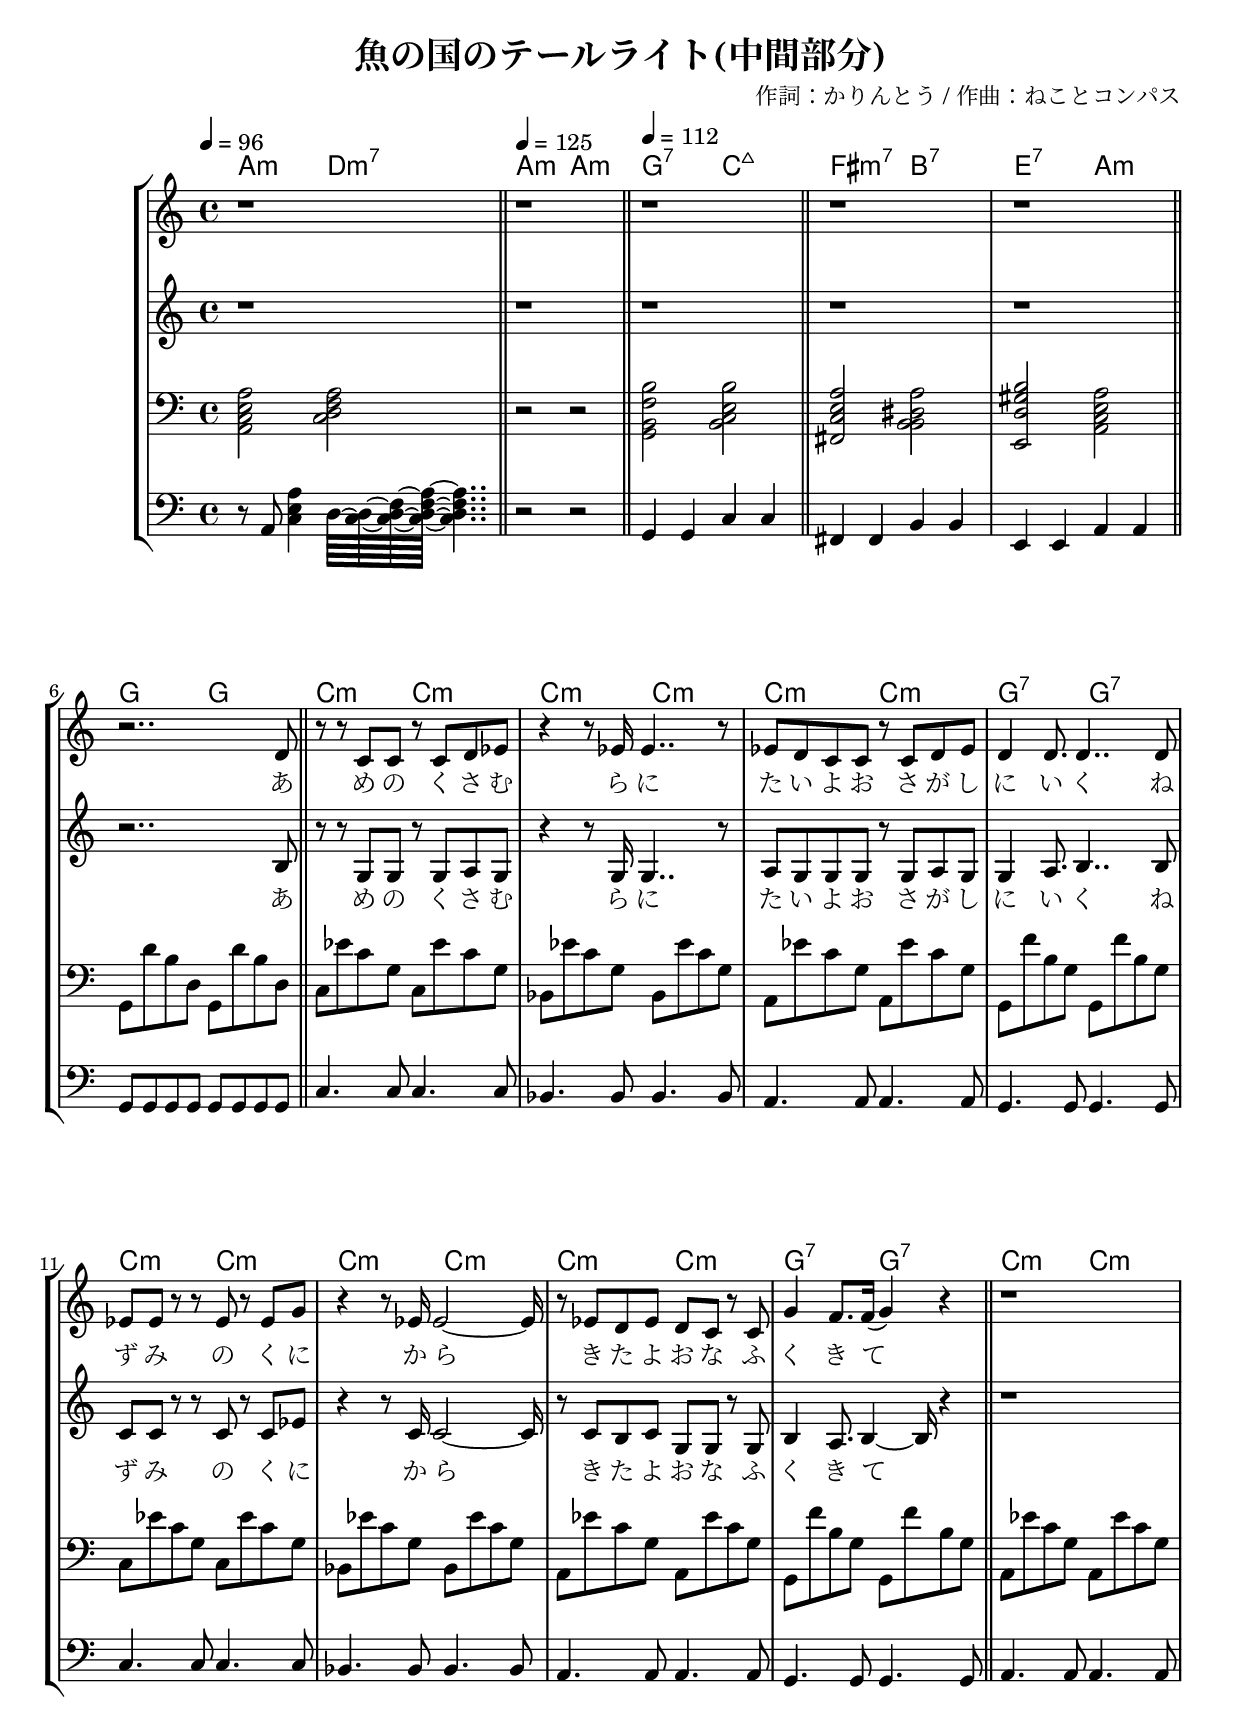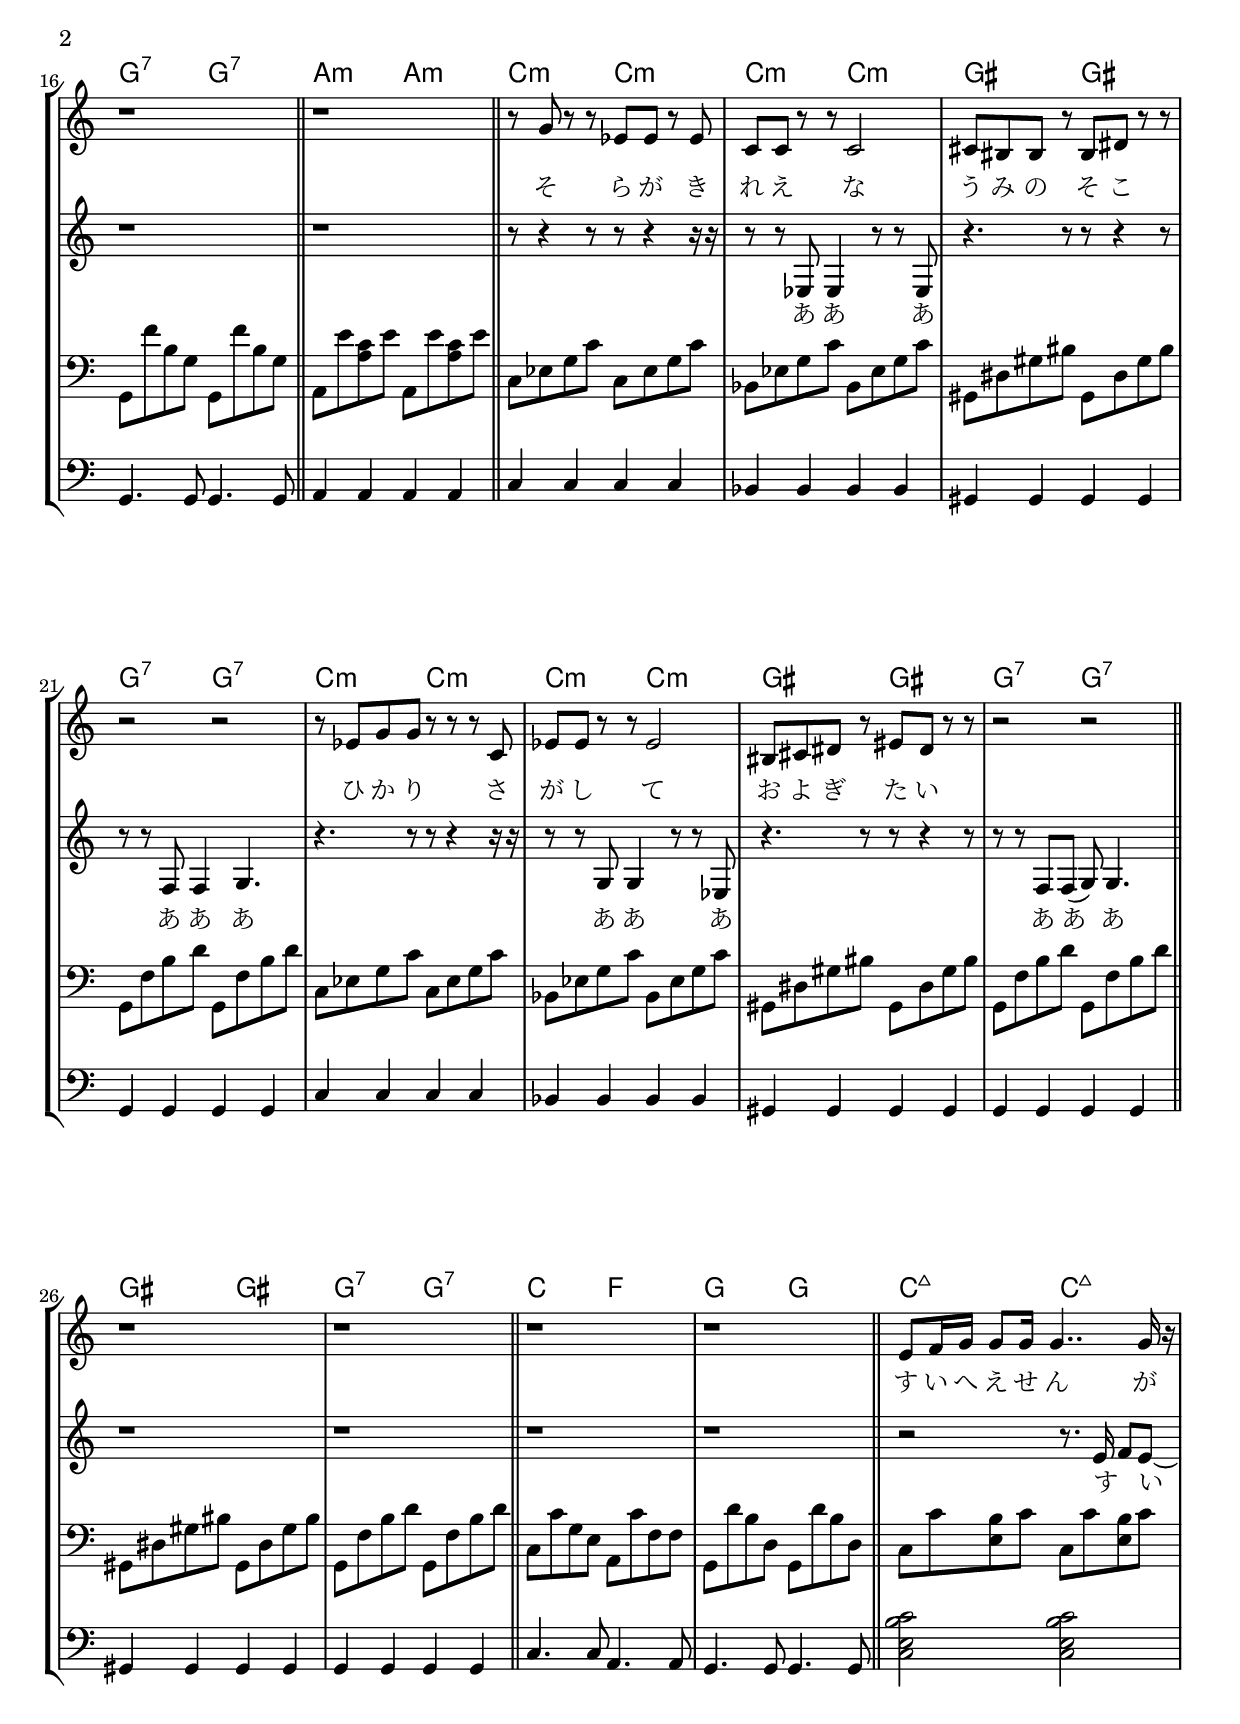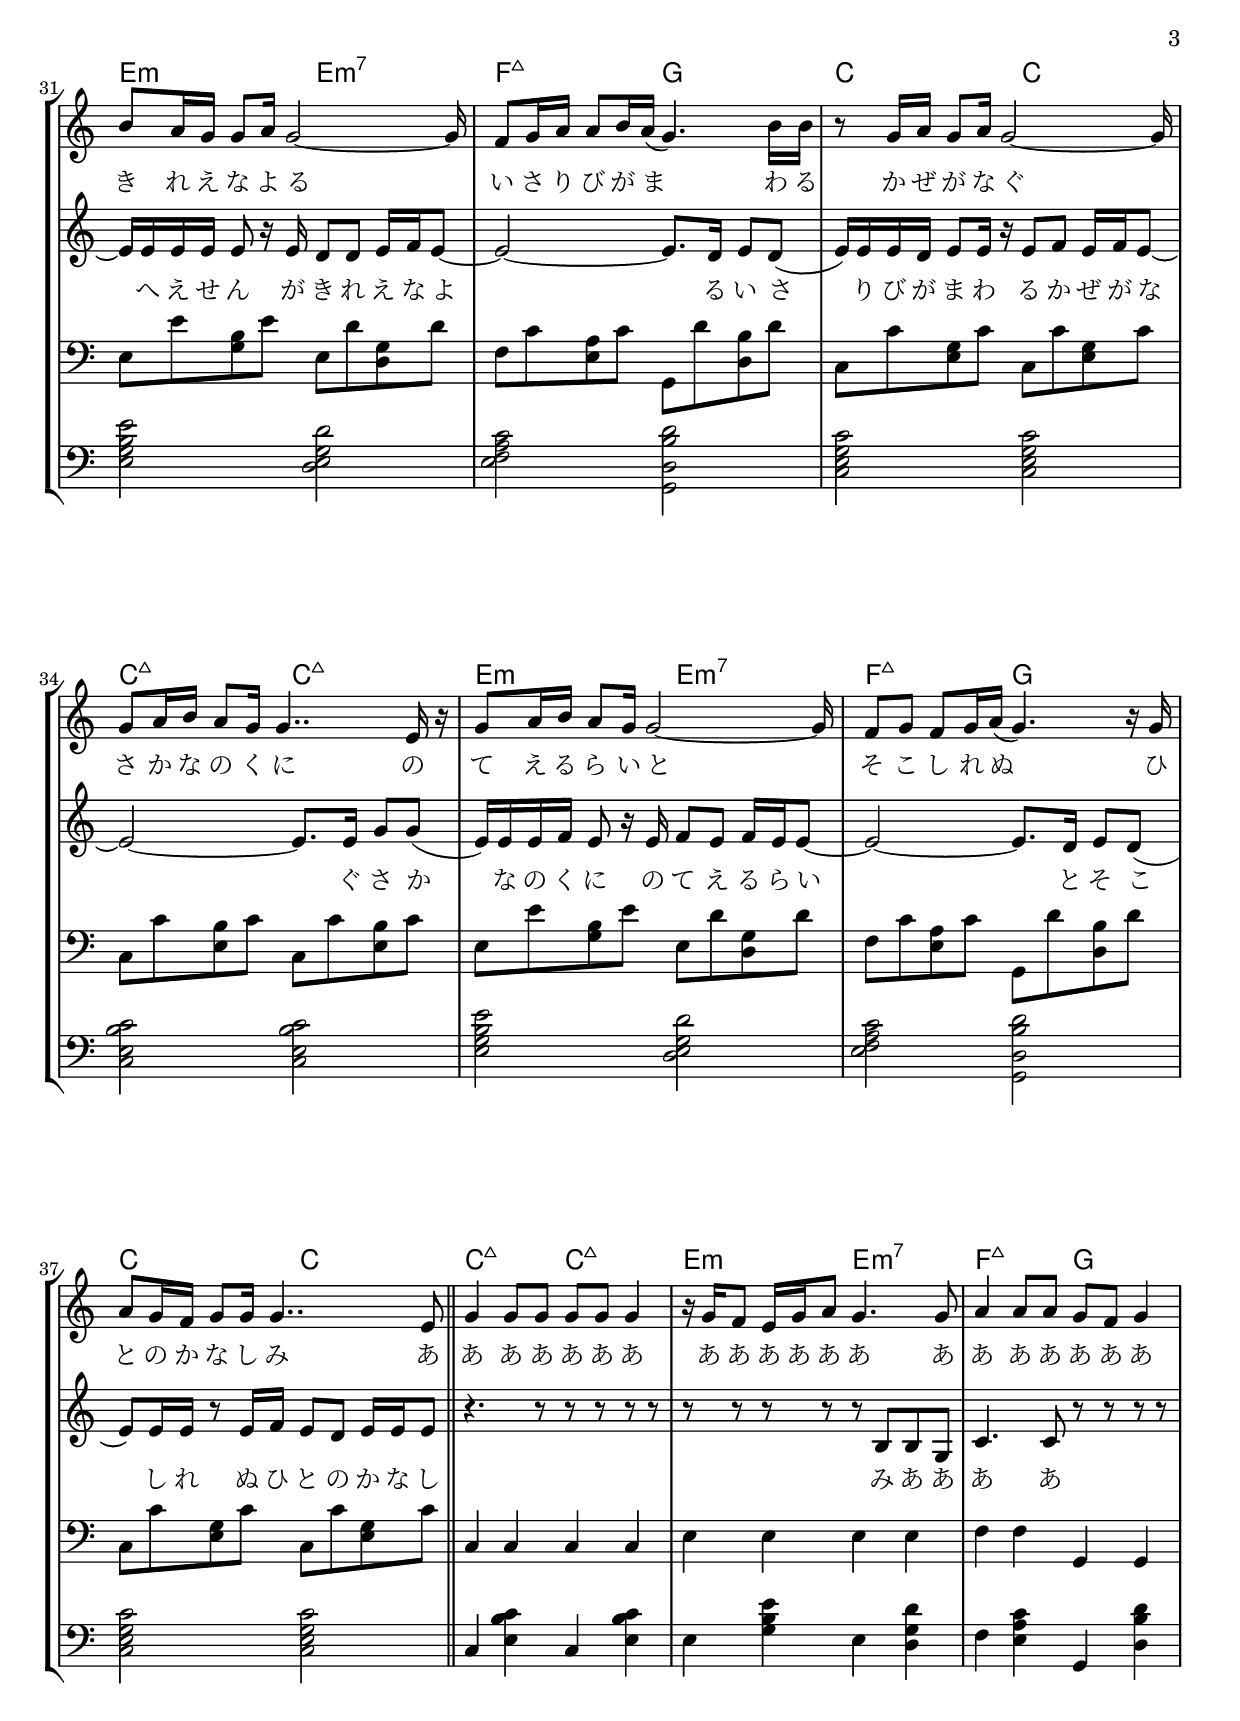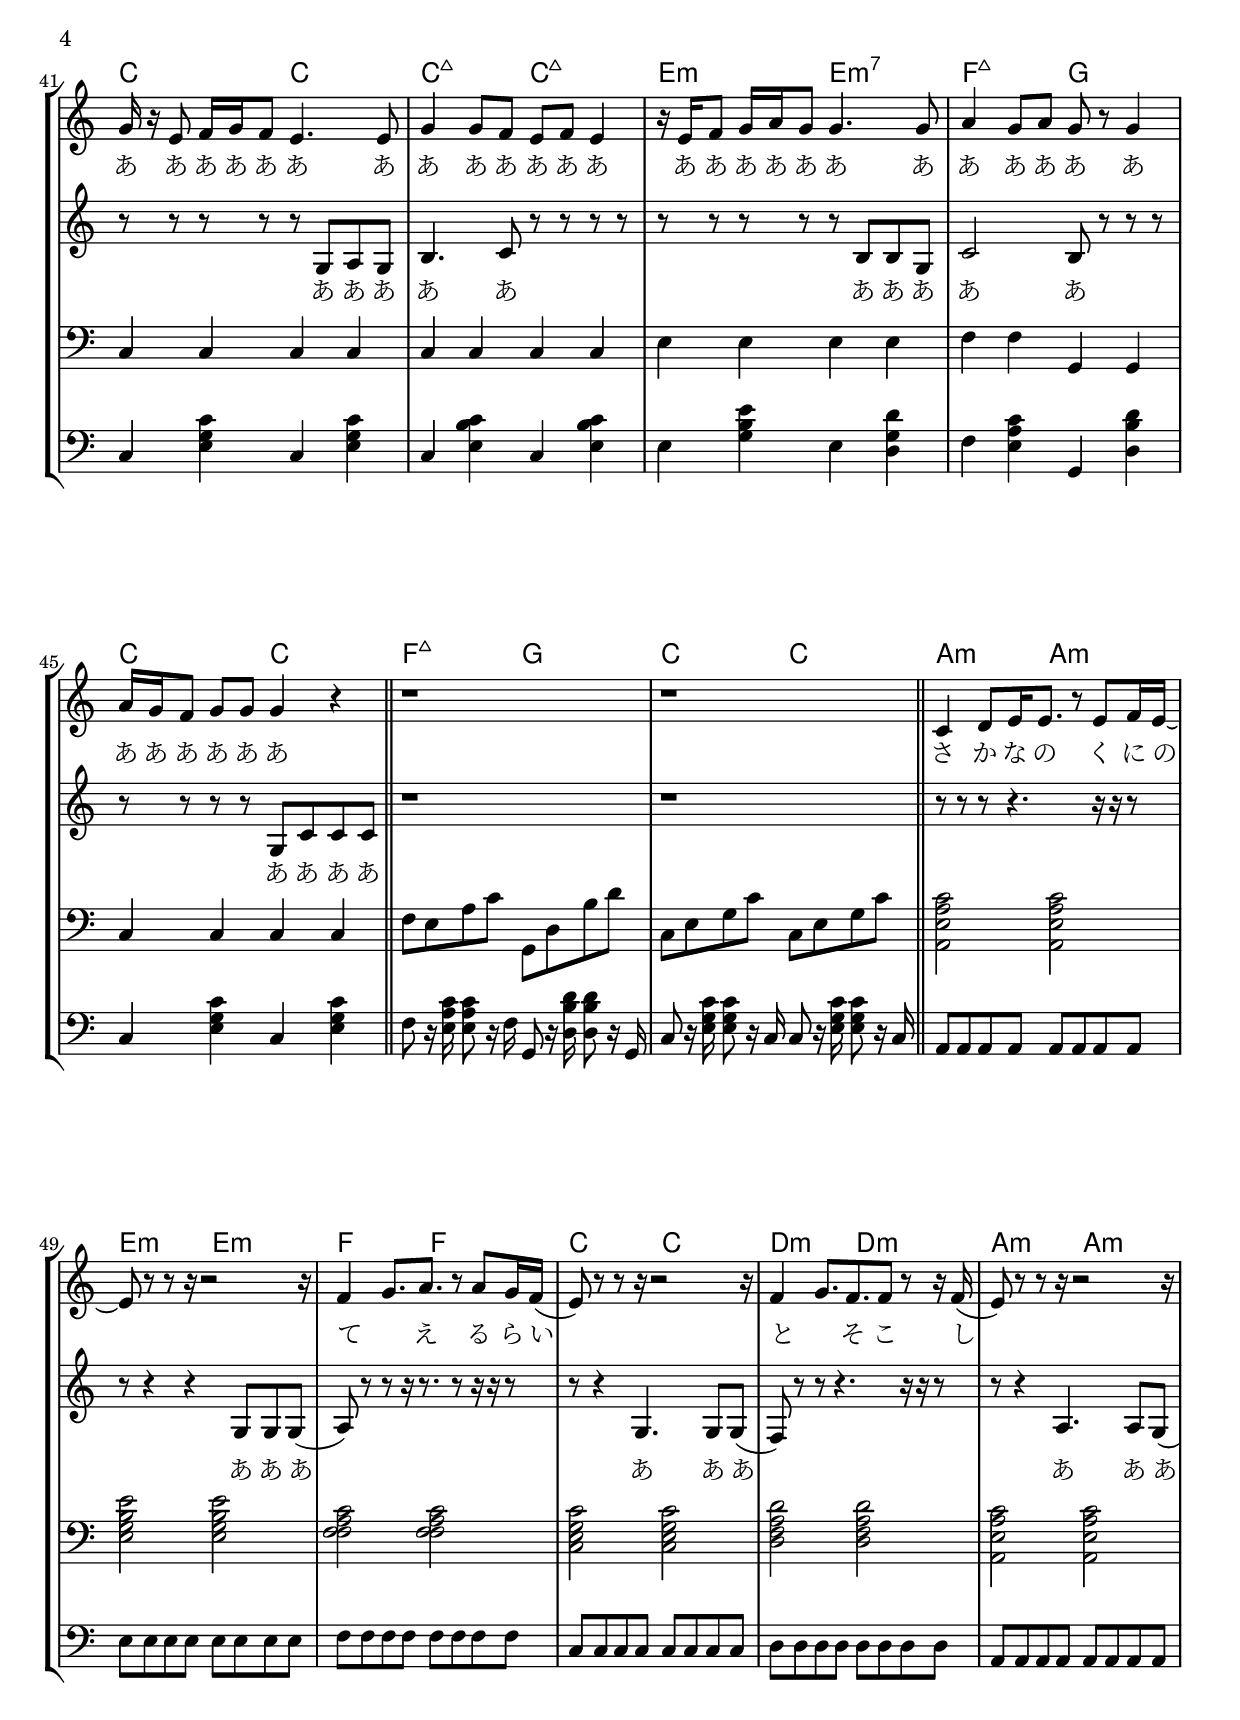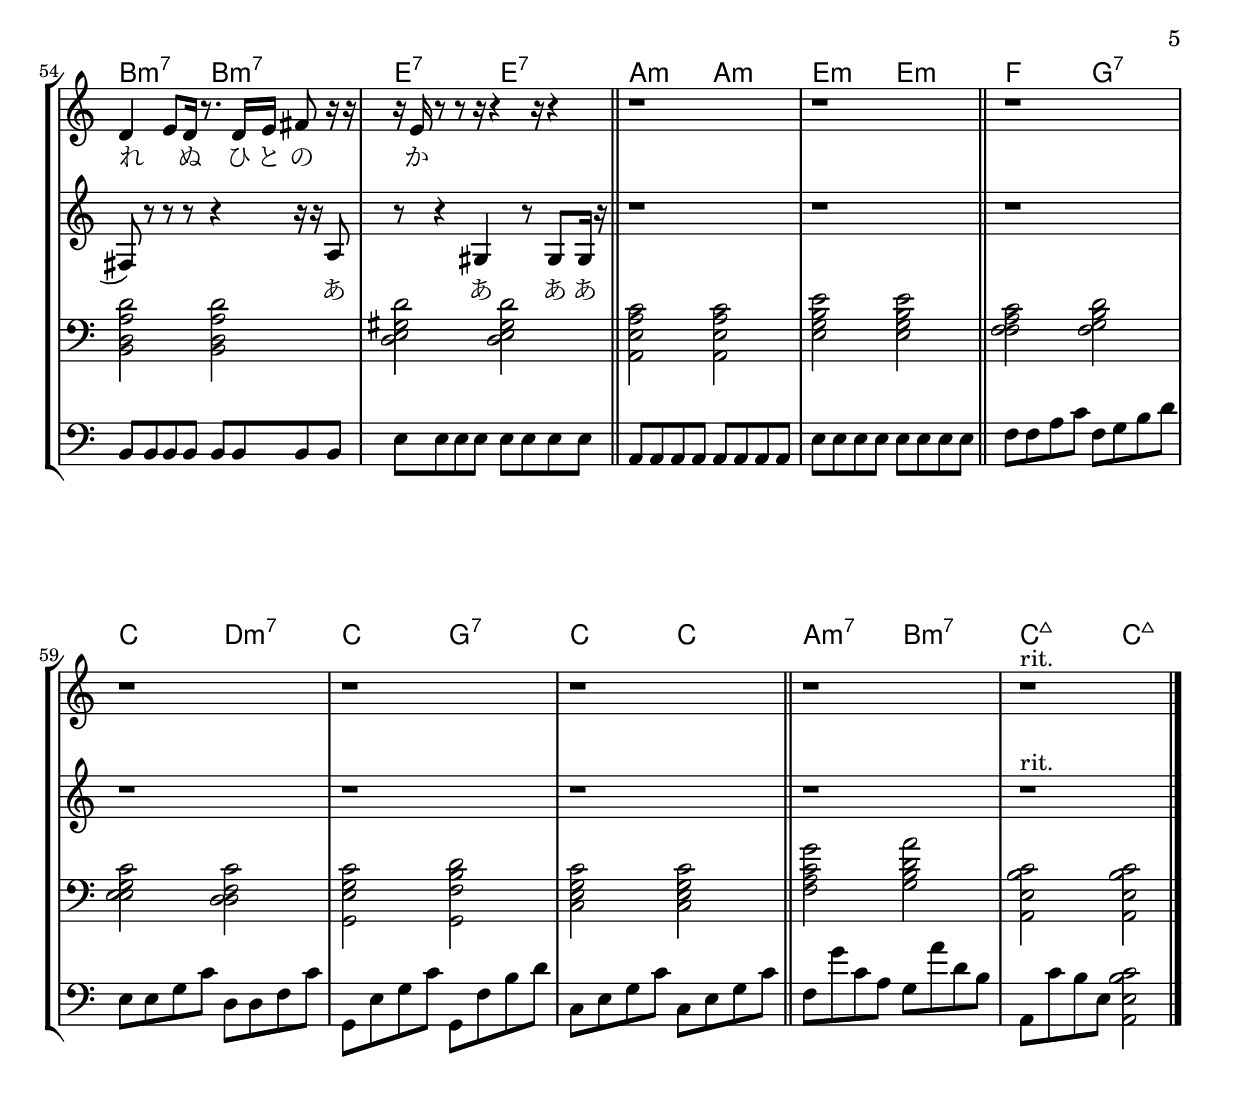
\version "2.12.1"

\header {
	title = \markup {魚の国のテールライト(中間部分)}
	composer = \markup \center-column {"作詞：かりんとう / 作曲：ねことコンパス"}
}

harmony = \chordmode {
	a2:m d:min7 

	a:m a:m 

	g:7 c:maj7 

	fis:m7 b:7 e:7 a:m 

	g g 

	c:m c:m c:m c:m c:m c:m g:7 g:7 c:m c:m c:m c:m c:m c:m g:7 g:7 

	c:m c:m g:7 g:7 

	a:m a:m 

	c:m c:m c:m c:m gis gis g:7 g:7 c:m c:m c:m c:m gis gis g:7 g:7 

	gis gis g:7 g:7 

	c f g g 

	c:maj7 c:maj7 e:m e:min7 f:maj7 g c c c:maj7 c:maj7 e:m e:min7 f:maj7 g c c 

	c:maj7 c:maj7 e:m e:min7 f:maj7 g c c c:maj7 c:maj7 e:m e:min7 f:maj7 g c c 

	f:maj7 g c c 

	a:m a:m e:m e:m f f c c d:m d:m a:m a:m b:min7 b:min7 e:7 e:7 

	a:m a:m e:m e:m 

	f g:7 c d:min7 c g:7 c c 

	a:min7 b:m7 c:maj7 c:maj7 
}

melody = {
	\key c \major
	\tempo 4 = 96
	r1   
	\tempo 4 = 125
	r1   
	\tempo 4 = 112
	r1   
	r1 | r1   
	r2.. 
	\set Staff.midiInstrument = #"mmi0.45"
	d'8 
	r8  r8  c'8  c'8  r8  c'8  d'8  es'8 
	r4  r8  es'16  es'4..  r8 
	es'8  d'8  c'8  c'8  r8  c'8  d'8  es'8 
	d'4  d'8.  d'4..  d'8 
	es'8  es'8  r8  r8  es'8  r8  es'8  g'8 
	r4  r8  es'16  es'2~es'16 
	r8  es'8  d'8  es'8  d'8  c'8  r8  c'8 
	g'4  f'8.  f'16  (g'4)  	r4 	r1 | r1   
	r1   
	\set Staff.midiInstrument = #"mmi0.45"
	r8  g'8  r8  r8  es'8  es'8  r8  es'8 
	c'8  c'8  r8  r8  c'2 
	cis'8  bis8  bis8  r8  bis8  dis'8  r8  r8 
	r2  r2 
	r8  es'8  g'8  g'8  r8  r8  r8  c'8 
	es'8  es'8  r8  r8  es'2 
	bis8  cis'8  dis'8  r8  eis'8  dis'8  r8  r8 
	r2  r2
	r1 | r1   
	r1 | r1   
	\set Staff.midiInstrument = #"mmi0.45"
	e'8  f'16  g'16  g'8  g'16  g'4..  g'16  r16 
	b'8  a'16  g'16  g'8  a'16  g'2~g'16 
	f'8  g'16  a'16  a'8  b'16  a'16  (g'4.)  b'16  b'16 
	r8  g'16  a'16  g'8  a'16  g'2~g'16 
	g'8  a'16  b'16  a'8  g'16  g'4..  e'16  r16 
	g'8  a'16  b'16  a'8  g'16  g'2~g'16 
	f'8  g'8  f'8  g'16  a'16  (g'4.)  r16  g'16 
	a'8  g'16  f'16  g'8  g'16  g'4..  	\set Staff.midiInstrument = #"Lead 6 (voice)"
	e'8 
	g'4  g'8  g'8  g'8  g'8  g'4 
	r16  g'16  f'8  e'16  g'16  a'8  g'4.  g'8 
	a'4  a'8  a'8  g'8  f'8  g'4 
	g'16  r16  e'8  f'16  g'16  f'8  e'4.  e'8 
	g'4  g'8  f'8  e'8  f'8  e'4 
	r16  e'16  f'8  g'16  a'16  g'8  g'4.  g'8 
	a'4  g'8  a'8  g'8  r8  g'4 
	a'16  g'16  f'8  g'8  g'8  g'4  	r4 	r1 | r1   
	\set Staff.midiInstrument = #"mmi0.45"
	 c'4  d'8  e'16  e'8.  r8  e'8  f'16  e'16~ 
	e'8  r8  r8  r16  r2~r16 
	f'4  g'8.  a'8.  r8  a'8  g'16  f'16 
	(e'8)  r8  r8  r16  r2~r16 
	f'4  g'8.  f'8.  f'8  r8  r16  f'16 
	(e'8)  r8  r8  r16  r2~r16 
	d'4  e'8  d'16  r8.  d'16  e'16  fis'8  r16  r16 
	r16  e'16  r8  r8  r16  r4~r16  	r4 	r1 | r1   
	r1 | r1 | r1 | r1   
	r1 | r1^"rit." \bar "|."
}

words = \lyricmode {
	
	
	
	
	
	あ  め  の  く  さ  む  ら  に  た  い  よ  お  さ  が  し  に  い  く  ね  ず  み  の  く  に  か  ら  き  た  よ  お  な  ふ  く  き  て  
	
	
	そ  ら  が  き  れ  え  な  う  み  の  そ  こ  ひ  か  り  さ  が  し  て  お  よ  ぎ  た  い  
	
	
	す  い  へ  え  せ  ん  が  き  れ  え  な  よ  る  い  さ  り  び  が  ま  わ  る  か  ぜ  が  な  ぐ  さ  か  な  の  く  に  の  て  え  る  ら  い  と  そ  こ  し  れ  ぬ  ひ  と  の  か  な  し  み  
	あ  あ  あ  あ  あ  あ  あ  あ  あ  あ  あ  あ  あ  あ  あ  あ  あ  あ  あ  あ  あ  あ  あ  あ  あ  あ  あ  あ  あ  あ  あ  あ  あ  あ  あ  あ  あ  あ  あ  あ  あ  あ  あ  あ  あ  あ  あ  あ  あ  あ  あ  
	
	さ  か  な  の  く  に  の  て  え  る  ら  い  と  そ  こ  し  れ  ぬ  ひ  と  の  か  な  し  み  
	
	
	
}

secondmelody = {
	\key c \major
	\tempo 4 = 96
	r1   
	\tempo 4 = 125
	r1   
	\tempo 4 = 112
	r1   
	r1 | r1   
	r2.. 
	\set Staff.midiInstrument = #"mmi0.48"
	b8 
	r8  r8  g8  g8  r8  g8  a8  g8 
	r4  r8  g16  g4..  r8 
	a8  g8  g8  g8  r8  g8  a8  g8 
	g4  a8.  b4..  b8 
	c'8  c'8  r8  r8  c'8  r8  c'8  es'8 
	r4  r8  c'16  c'2~c'16 
	r8  c'8  b8  c'8  g8  g8  r8  g8 
	b4  a8.  b4~b16  	r4 	r1 | r1   
	r1   
	\set Staff.midiInstrument = #"FX 8 (sci-fi)"
	r8  r4  r8  r8  r4  r16  r16 
	r8  r8  es8  es4  r8  r8  es8 
	r4.  r8  r8  r4  r8 
	r8  r8  f8  f4  g4. 
	r4.  r8  r8  r4  r16  r16 
	r8  r8  g8  g4  r8  r8  es8 
	r4.  r8  r8  r4  r8 
	r8  r8  f8  f8  (g8)  g4.
	r1 | r1   
	r1 | r1   
	\set Staff.midiInstrument = #"fss0.42"
	r2~r8. e'16  f'8  e'8~ 
	e'16  e'16  e'16  e'16  e'8  r16  e'16  d'8  d'8  e'16  f'16  e'8~ 
	e'2~e'8.  d'16  e'8  d'8 
	(e'16)  e'16  e'16  d'16  e'8  e'16  r16  e'8  f'8  e'16  f'16  e'8~ 
	e'2~e'8.  e'16  g'8  g'8 
	(e'16)  e'16  e'16  f'16  e'8  r16  e'16  f'8  e'8  f'16  e'16  e'8~ 
	e'2~e'8.  d'16  e'8  d'8 
	(e'8)  e'16  e'16  r8  e'16  f'16  e'8  d'8  e'16  e'16  e'8
	\set Staff.midiInstrument = #"Vibraphone"
	 r4.  r8  r8  r8  r8  r8 
	r8  r8  r8  r8  r8  b8  b8  g8 
	c'4.  c'8  r8  r8  r8  r8 
	r8  r8  r8  r8  r8  g8  a8  g8 
	b4.  c'8  r8  r8  r8  r8 
	r8  r8  r8  r8  r8  b8  b8  g8 
	c'2  b8  r8  r8  r8 
	r8  r8  r8  r8  g8  c'8  c'8  c'8
	r1 | r1   
	\set Staff.midiInstrument = #"Synthbrass 2"
	r8 r8  r8  r4.  r16  r16  r8 
	r8  r4  r4  g8  g8  g8 
	(a8)  r8  r8  r16  r8.  r8  r16  r16  r8 
	r8  r4  g4.  g8  g8 
	(f8)  r8  r8  r4.  r16  r16  r8 
	r8  r4  a4.  a8  g8 
	(fis8)  r8  r8  r8  r4  r16  r16  a8 
	r8  r4  gis4  r8  gis8  gis16  r16
	r1 | r1   
	r1 | r1 | r1 | r1   
	r1 | r1^"rit." \bar "|."
}

secondwords = \lyricmode {
	
	
	
	
	
	あ  め  の  く  さ  む  ら  に  た  い  よ  お  さ  が  し  に  い  く  ね  ず  み  の  く  に  か  ら  き  た  よ  お  な  ふ  く  き  て  
	
	
	あ  あ  あ  あ  あ  あ  あ  あ  あ  あ  あ  あ  
	
	
	す  い  へ  え  せ  ん  が  き  れ  え  な  よ  る  い  さ  り  び  が  ま  わ  る  か  ぜ  が  な  ぐ  さ  か  な  の  く  に  の  て  え  る  ら  い  と  そ  こ  し  れ  ぬ  ひ  と  の  か  な  し  み  
	あ  あ  あ  あ  あ  あ  あ  あ  あ  あ  あ  あ  あ  あ  あ  あ  あ  あ  あ  
	
	あ  あ  あ  あ  あ  あ  あ  あ  あ  あ  あ  あ  あ  
	
	
	
}

tempochange = {
	\tempo 4 = 96
	r1 \bar "||"
	\tempo 4 = 125
	r1 \bar "||"
	\tempo 4 = 112
	r1 \bar "||"
	\tempo 4 = 112
	r1 | r1 \bar "||"
	\tempo 4 = 112
	r1 \bar "||"
	\tempo 4 = 112
	r1 | r1 | r1 | r1 | r1 | r1 | r1 | r1 \bar "||"
	\tempo 4 = 112
	r1 | r1 \bar "||"
	\tempo 4 = 112
	r1 \bar "||"
	\tempo 4 = 112
	r1 | r1 | r1 | r1 | r1 | r1 | r1 | r1 \bar "||"
	\tempo 4 = 112
	r1 | r1 \bar "||"
	\tempo 4 = 112
	r1 | r1 \bar "||"
	\tempo 4 = 112
	r1 | r1 | r1 | r1 | r1 | r1 | r1 | r1 \bar "||"
	\tempo 4 = 112
	r1 | r1 | r1 | r1 | r1 | r1 | r1 | r1 \bar "||"
	\tempo 4 = 112
	r1 | r1 \bar "||"
	\tempo 4 = 112
	r1 | r1 | r1 | r1 | r1 | r1 | r1 | r1 \bar "||"
	\tempo 4 = 112
	r1 | r1 \bar "||"
	\tempo 4 = 112
	r1 | r1 | r1 | r1 \bar "||"
	\tempo 4 = 112
	r1 | \tempo 4 = 84 r2 \tempo 4 = 74 r2 \bar "|."
}

mainacc = {
	\clef bass
	\set Staff.midiInstrument = #"Guitar Fret Noise"
	\key c \major
	\tempo 4 = 96
	<a, c e a>2
	<d c f a>2
	\bar "||"

	\set Staff.midiInstrument = #"Acoustic grand"
	\tempo 4 = 125
	r2
	r2
	\bar "||"

	\set Staff.midiInstrument = #"Electric Grand"
	\tempo 4 = 112
	<g, b, f b>2
	<c b, e b>2
	\bar "||"

	\set Staff.midiInstrument = #"Electric Grand"
	<fis, c e a>2
	<b, b, dis a>2
	<e, d gis b>2
	<a, c e a>2
	\bar "||"

	\set Staff.midiInstrument = #"Electric Piano 1"
	g,8 d' b d
	g,8 d' b d
	\bar "||"

	\set Staff.midiInstrument = #"Electric Piano 1"
	c8 es' c' g
	c8 es' c' g
	bes,8 es' c' g
	bes,8 es' c' g
	a,8 es' c' g
	a,8 es' c' g
	g,8 f' b g
	g,8 f' b g
	c8 es' c' g
	c8 es' c' g
	bes,8 es' c' g
	bes,8 es' c' g
	a,8 es' c' g
	a,8 es' c' g
	g,8 f' b g
	g,8 f' b g
	\bar "||"

	\set Staff.midiInstrument = #"Drawbar Organ"
	a,8 es' c' g
	a,8 es' c' g
	g,8 f' b g
	g,8 f' b g
	\bar "||"

	\set Staff.midiInstrument = #"Acoustic Bass"
	a,8 e' <a c'> e'
	a,8 e' <a c'> e'
	\bar "||"

	\set Staff.midiInstrument = #"Electric Grand"
	c8 es8 g8 c'8
	c8 es8 g8 c'8
	bes,8 es8 g8 c'8
	bes,8 es8 g8 c'8
	gis,8 dis8 gis8 bis8
	gis,8 dis8 gis8 bis8
	g,8 f8 b8 d'8
	g,8 f8 b8 d'8
	c8 es8 g8 c'8
	c8 es8 g8 c'8
	bes,8 es8 g8 c'8
	bes,8 es8 g8 c'8
	gis,8 dis8 gis8 bis8
	gis,8 dis8 gis8 bis8
	g,8 f8 b8 d'8
	g,8 f8 b8 d'8
	\bar "||"

	\set Staff.midiInstrument = #"Electric Grand"
	gis,8 dis8 gis8 bis8
	gis,8 dis8 gis8 bis8
	g,8 f8 b8 d'8
	g,8 f8 b8 d'8
	\bar "||"

	\set Staff.midiInstrument = #"Electric Grand"
	c8 c' g e
	a,8 c' f f
	g,8 d' b d
	g,8 d' b d
	\bar "||"

	\set Staff.midiInstrument = #"Distorted Guitar"
	c8 c' <e b> c'
	c8 c' <e b> c'
	e8 e' <g b> e'
	e8 d' <d g> d'
	f8 c' <e a> c'
	g,8 d' <d b> d'
	c8 c' <e g> c'
	c8 c' <e g> c'
	c8 c' <e b> c'
	c8 c' <e b> c'
	e8 e' <g b> e'
	e8 d' <d g> d'
	f8 c' <e a> c'
	g,8 d' <d b> d'
	c8 c' <e g> c'
	c8 c' <e g> c'
	\bar "||"

	\set Staff.midiInstrument = #"Synth Voice"
	c4 c4
	c4 c4
	e4 e4
	e4 e4
	f4 f4
	g,4 g,4
	c4 c4
	c4 c4
	c4 c4
	c4 c4
	e4 e4
	e4 e4
	f4 f4
	g,4 g,4
	c4 c4
	c4 c4
	\bar "||"

	\set Staff.midiInstrument = #"Distorted Guitar"
	f8 e8 a8 c'8
	g,8 d8 b8 d'8
	c8 e8 g8 c'8
	c8 e8 g8 c'8
	\bar "||"

	\set Staff.midiInstrument = #"Electric Piano 1"
	<a, e a c'>2
	<a, e a c'>2
	<e g b e'>2
	<e g b e'>2
	<f f a c'>2
	<f f a c'>2
	<c e g c'>2
	<c e g c'>2
	<d f a d'>2
	<d f a d'>2
	<a, e a c'>2
	<a, e a c'>2
	<b, d a d'>2
	<b, d a d'>2
	<e d gis d'>2
	<e d gis d'>2
	\bar "||"

	\set Staff.midiInstrument = #"Electric Grand"
	<a, e a c'>2
	<a, e a c'>2
	<e g b e'>2
	<e g b e'>2
	\bar "||"

	\set Staff.midiInstrument = #"Electric Piano 1"
	<f f a c'>2
	<f g b d'>2
	<e e g c'>2
	<d d f c'>2
	<g, e g c'>2
	<g, f b d'>2
	<c e g c'>2
	<c e g c'>2
	\bar "||"

	\set Staff.midiInstrument = #"Electric Piano 1"
	<f a c' g'>2
	<g b d' a'>2
	<a, e b c'>2
	<a, e b c'>2
	\bar "|."
}

subacc = {
	\clef bass
	\set Staff.midiInstrument = #"Helicopter"
	\key c \major
	\tempo 4 = 96
	r8 a,8 <c e a>4
	d64~ <d~ c~> <d~ c~ f~> <d c f a>~ <d c f a>4..
	\bar "||"

	\set Staff.midiInstrument = #"Acoustic grand"
	\tempo 4 = 125
	r2
	r2
	\bar "||"

	\set Staff.midiInstrument = #"Electric Bass (finger)"
	\tempo 4 = 112
	g,4 g,4
	c4 c4
	\bar "||"

	\set Staff.midiInstrument = #"Fretless Bass"
	fis,4 fis,4
	b,4 b,4
	e,4 e,4
	a,4 a,4
	\bar "||"

	\set Staff.midiInstrument = #"Synth Bass 2"
	g,8 g,8 g,8 g,8
	g,8 g,8 g,8 g,8
	\bar "||"

	\set Staff.midiInstrument = #"Acoustic Bass"
	c4.c8
	c4.c8
	bes,4.bes,8
	bes,4.bes,8
	a,4.a,8
	a,4.a,8
	g,4.g,8
	g,4.g,8
	c4.c8
	c4.c8
	bes,4.bes,8
	bes,4.bes,8
	a,4.a,8
	a,4.a,8
	g,4.g,8
	g,4.g,8
	\bar "||"

	\set Staff.midiInstrument = #"Acoustic Bass"
	a,4.a,8
	a,4.a,8
	g,4.g,8
	g,4.g,8
	\bar "||"

	\set Staff.midiInstrument = #"Music box"
	a,4 a,4
	a,4 a,4
	\bar "||"

	\set Staff.midiInstrument = #"Synth Bass 2"
	c4 c4
	c4 c4
	bes,4 bes,4
	bes,4 bes,4
	gis,4 gis,4
	gis,4 gis,4
	g,4 g,4
	g,4 g,4
	c4 c4
	c4 c4
	bes,4 bes,4
	bes,4 bes,4
	gis,4 gis,4
	gis,4 gis,4
	g,4 g,4
	g,4 g,4
	\bar "||"

	\set Staff.midiInstrument = #"Synth Bass 2"
	gis,4 gis,4
	gis,4 gis,4
	g,4 g,4
	g,4 g,4
	\bar "||"

	\set Staff.midiInstrument = #"Electric Guitar (jazz)"
	c4.c8
	a,4.a,8
	g,4.g,8
	g,4.g,8
	\bar "||"

	\set Staff.midiInstrument = #"Rock Organ"
	<c e b c'>2
	<c e b c'>2
	<e g b e'>2
	<e d g d'>2
	<f e a c'>2
	<g, d b d'>2
	<c e g c'>2
	<c e g c'>2
	<c e b c'>2
	<c e b c'>2
	<e g b e'>2
	<e d g d'>2
	<f e a c'>2
	<g, d b d'>2
	<c e g c'>2
	<c e g c'>2
	\bar "||"

	\set Staff.midiInstrument = #"Acoustic grand"
	c4 <e b c'>4
	c4 <e b c'>4
	e4 <g b e'>4
	e4 <d g d'>4
	f4 <e a c'>4
	g,4 <d b d'>4
	c4 <e g c'>4
	c4 <e g c'>4
	c4 <e b c'>4
	c4 <e b c'>4
	e4 <g b e'>4
	e4 <d g d'>4
	f4 <e a c'>4
	g,4 <d b d'>4
	c4 <e g c'>4
	c4 <e g c'>4
	\bar "||"

	\set Staff.midiInstrument = #"Rock Organ"
	f8 r16 <e a c'>16 <e a c'>8 r16 f16
	g,8 r16 <d b d'>16 <d b d'>8 r16 g,16
	c8 r16 <e g c'>16 <e g c'>8 r16 c16
	c8 r16 <e g c'>16 <e g c'>8 r16 c16
	\bar "||"

	\set Staff.midiInstrument = #"Taiko Drum"
	a,8 a,8 a,8 a,8
	a,8 a,8 a,8 a,8
	e8 e8 e8 e8
	e8 e8 e8 e8
	f8 f8 f8 f8
	f8 f8 f8 f8
	c8 c8 c8 c8
	c8 c8 c8 c8
	d8 d8 d8 d8
	d8 d8 d8 d8
	a,8 a,8 a,8 a,8
	a,8 a,8 a,8 a,8
	b,8 b,8 b,8 b,8
	b,8 b,8 b,8 b,8
	e8 e8 e8 e8
	e8 e8 e8 e8
	\bar "||"

	\set Staff.midiInstrument = #"Taiko Drum"
	a,8 a,8 a,8 a,8
	a,8 a,8 a,8 a,8
	e8 e8 e8 e8
	e8 e8 e8 e8
	\bar "||"

	\set Staff.midiInstrument = #"Pad 3 (polysynth)"
	f8 f8 a8 c'8
	f8 g8 b8 d'8
	e8 e8 g8 c'8
	d8 d8 f8 c'8
	g,8 e8 g8 c'8
	g,8 f8 b8 d'8
	c8 e8 g8 c'8
	c8 e8 g8 c'8
	\bar "||"

	\set Staff.midiInstrument = #"Pad 8 (sweep)"
	f8 g' c' a
	g8 a' d' b
	a,8 c' b e
	<a, e b c'>2
	\bar "|."
}

percA = {
	\drummode {
	r1 \bar "||"
	r1 \bar "||"
	r1 \bar "||"
	r1  |r2. hho4  \bar "||"
	\times 16/12{ cymr8. cymr8 cymr4. r16 } \bar "||"
	r1  |r1  |r1  |r1  |r1  |r1  |r1  |r2 r8 hho4 hho8  \bar "||"
	r1  |r2 r8 hho4 hho8  \bar "||"
	r8 hh2. r8  \bar "||"
	hh8 hh8 hh8 hh8 hh8 hh8 hh8 hh8  |hh8 hh8 hh8 hh8 hh4 hh8 hh8  |hh8 hh8 hh8 hh8 hh8 hh8 hh8 hh8  |hh8 hh8 hh8 hh2 r8  |hh8 hh8 hh8 hh8 hh8 hh8 hh8 hh8  |hh8 hh8 hh8 hh8 hh4 hh8 hh8  |hh8 hh8 hh8 hh8 hh8 hh8 hh8 hh8  |r8 hh2. r8  \bar "||"
	r1  |r2 r8 hho4 hho8  \bar "||"
	r2 hho2  |r2 hho2  \bar "||"
	cymr4 cymr4 cymr4 cymr4  |cymr4 cymr8 cymr16 cymr16 cymr4 cymr4  |cymr4 cymr4 cymr4 cymr4  |cymr4 cymr2.  |cymr4 cymr4 cymr4 cymr4  |cymr4 cymr8 cymr16 cymr16 cymr4 cymr4  |cymr4 cymr4 cymr4 cymr4  |cymr4 cymr2.  \bar "||"
	r8 cymr16 cymr16 cymr8 cymr16 cymr16 cymr8 cymr16 cymr16 cymr8 cymr8  |cymr8 cymr16 cymr16 cymr8 cymr16 cymr16 cymr8 cymr16 cymr16 cymr8 cymr8  |cymr8 cymr16 cymr16 cymr8 cymr16 cymr16 cymr8 cymr16 cymr16 cymr8 cymr16 cymr16  |cymr8 cymr16 cymr16 cymr8 cymr16 cymr16 cymr8 cymr16 cymr16 cymr8 cymr8  |r8 cymr16 cymr16 cymr8 cymr16 cymr16 cymr8 cymr16 cymr16 cymr8 cymr8  |cymr8 cymr16 cymr16 cymr8 cymr16 cymr16 cymr8 cymr16 cymr16 cymr8 cymr8  |cymr8 cymr16 cymr16 cymr8 cymr16 cymr16 cymr8 cymr16 cymr16 cymr8 cymr16 cymr16  |cymr8 cymr16 cymr16 cymr8 cymr16 cymr16 cymr8 cymr16 cymr16 cymr8 cymr8  \bar "||"
	r1  |r2 r8 hho4 hho8  \bar "||"
	hh8 hh8 hh8 hh8 hh8 hh8 hh8 hh8  |hh8 hh8 hh8 hh8 hh4 hh8 hh8  |hh8 hh8 hh8 hh8 hh8 hh8 hh8 hh8  |hh8 hh8 hh8 hh2 r8  |hh8 hh8 hh8 hh8 hh8 hh8 hh8 hh8  |hh8 hh8 hh8 hh8 hh4 hh8 hh8  |hh8 hh8 hh8 hh8 hh8 hh8 hh8 hh8  |r8 hh2. r8  \bar "||"
	r1  |r2 r8 hho4 hho8  \bar "||"
	hh8 hh8 hh8 hh8 hh8 hh8 hh8 hh8  |hh8 hh8 hh8 hh8 hh4 hh8 hh8  |hh8 hh8 hh8 hh8 hh8 hh8 hh8 hh8  |r8 hh2. r8  \bar "||"
	r1  |r2. hho4  \bar "|."
	}
}

percB = {
	\drummode {
	r1 \bar "||"
	r1 \bar "||"
	r1 \bar "||"
	r16 hhp16 hhp8 hhp16 hhp8 hhp2 r16  |r16 hhp16 hhp8 hhp16 hhp8 hhp2 hhp16  \bar "||"
	\times 16/12{ r2 r8 hhp8 } \bar "||"
	r4. hhp2 hhp8  |r4. hhp2 hhp8  |r4. hhp2 hhp8  |r4. hhp2 hhp8  |r4. hhp2 hhp8  |r4. hhp2 hhp8  |r4. hhp2 hhp8  |hhp4 hhp4 hhp4 hhp4  \bar "||"
	r4. hhp2 hhp8  |hhp4 hhp4 hhp4 hhp4  \bar "||"
	r4 sn2 sn4  \bar "||"
	r4 sn8. sn8 sn8. sn8. sn16  |r4 sn8. sn8 sn8. sn4  |r4 sn8. sn8 sn8. sn8. sn16  |r8 sn8 sn4 sn8 sn16 sn8 sn8 sn16  |r4 sn8. sn8 sn8. sn8. sn16  |r4 sn8. sn8 sn8. sn4  |r4 sn8. sn8 sn8. sn8. sn16  |r4 sn2 sn4  \bar "||"
	r4. hhp2 hhp8  |hhp4 hhp4 hhp4 hhp4  \bar "||"
	r8 hh16 hh16 hh8 hh16 hh8. hh16 hh16 hh8 hh16 hh16  |hh8 hh16 hh16 hh8 hh16 hh8 hh4. r16  \bar "||"
	r2 sn2  |r2 sn2  |r2 sn2  |r8 sn8 sn2.  |r2 sn2  |r2 sn2  |r2 sn2  |r8 sn8 sn2.  \bar "||"
	r4 sn2 sn4  |r4 sn8 sn4. sn4  |r4 sn2 sn4  |r4 sn8 sn4. sn4  |r4 sn2 sn4  |r4 sn8 sn4. sn4  |r4 sn2 sn4  |r4 sn2 sn8 sn16 sn16  \bar "||"
	r4. hhp2 hhp8  |hhp4 hhp4 hhp4 hhp4  \bar "||"
	r4 sn8. sn8 sn8. sn8. sn16  |r4 sn8. sn8 sn8. sn4  |r4 sn8. sn8 sn8. sn8. sn16  |r8 sn8 sn4 sn8 sn16 sn8 sn8 sn16  |r4 sn8. sn8 sn8. sn8. sn16  |r4 sn8. sn8 sn8. sn4  |r4 sn8. sn8 sn8. sn8. sn16  |r4 sn2 sn4  \bar "||"
	r4. hhp2 hhp8  |hhp4 hhp4 hhp4 hhp4  \bar "||"
	r4 sn8. sn8 sn8. sn8. sn16  |r4 sn8. sn8 sn8. sn4  |r4 sn8. sn8 sn8. sn8. sn16  |r4 sn2 sn4  \bar "||"
	r16 hhp16 hhp8 hhp16 hhp8 hhp2 r16  |r16 hhp16 hhp8 hhp16 hhp8 hhp2 hhp16  \bar "|."
	}
}

percC = {
	\drummode {
	r1 \bar "||"
	r1 \bar "||"
	r1 \bar "||"
	hh8. hh8. hh2 r8  |hh8. hh8. hh4 hh4 hh8  \bar "||"
	\times 16/12{ bd4 r16 bd16 bd4. } \bar "||"
	hh4 hh4 hh4 hh4  |hh4 hh4 hh4 hh4  |hh4 hh4 hh4 hh4  |hh4 hh4 hh4 hh4  |hh4 hh4 hh4 hh4  |hh4 hh4 hh4 hh4  |hh4 hh4 hh4 hh4  |r4. hh2 r8  \bar "||"
	hh4 hh4 hh4 hh4  |r4. hh2 r8  \bar "||"
	bd8 bd4. bd4. bd8  \bar "||"
	bd8 bd4 bd2 bd8  |bd8 bd2 bd4.  |bd8 bd4 bd2 bd8  |bd4 r16 bd8. bd2  |bd8 bd4 bd2 bd8  |bd8 bd2 bd4.  |bd8 bd4 bd2 bd8  |bd8 bd4. bd4. bd8  \bar "||"
	hh4 hh4 hh4 hh4  |r4. hh2 r8  \bar "||"
	r4 sn2 sn4  |r4 sn4. sn16 sn8 sn16 sn16 sn16  \bar "||"
	bd2. r8 bd8  |bd2. r8 bd8  |bd2. r8 bd8  |bd4. bd8 bd4. bd8  |bd2. r8 bd8  |bd2. r8 bd8  |bd2. r8 bd8  |bd2 r8 bd4.  \bar "||"
	bd8. bd16 bd8. bd16 bd8. bd16 bd8. bd16  |bd8. bd16 bd8. bd16 bd8. bd16 bd4  |bd8. bd16 bd8. bd16 bd8. bd16 bd8. bd16  |bd8. bd16 bd8. bd16 bd8. bd16 bd4  |bd8. bd16 bd8. bd16 bd8. bd16 bd8. bd16  |bd8. bd16 bd8. bd16 bd8. bd16 bd4  |bd8. bd16 bd8. bd16 bd8. bd16 bd8. bd16  |bd8. bd16 bd8. bd16 bd8. bd16 bd8. bd16  \bar "||"
	hh4 hh4 hh4 hh4  |r4. hh2 r8  \bar "||"
	bd8 bd4 bd2 bd8  |bd8 bd2 bd4.  |bd8 bd4 bd2 bd8  |bd4 r16 bd8. bd2  |bd8 bd4 bd2 bd8  |bd8 bd2 bd4.  |bd8 bd4 bd2 bd8  |bd8 bd4. bd4. bd8  \bar "||"
	hh4 hh4 hh4 hh4  |r4. hh2 r8  \bar "||"
	bd8 bd4 bd2 bd8  |bd8 bd2 bd4.  |bd8 bd4 bd2 bd8  |bd8 bd4. bd4. bd8  \bar "||"
	hh8. hh8. hh2 r8  |hh8. hh8. hh4 hh4 hh8  \bar "|."
	}
}

percD = {
	\drummode {
	r1 \bar "||"
	r1 \bar "||"
	r1 \bar "||"
	r2 ss2  |r2 ss2  \bar "||"
	\times 16/12{ r2. } \bar "||"
	bd2. r8 bd8  |bd8. bd8. bd2 bd8  |bd2. r8 bd8  |bd8. bd8. bd2 bd8  |bd2. r8 bd8  |bd8. bd8. bd2 bd8  |bd2. r8 bd8  |bd8. bd4. r16 bd4 bd8  \bar "||"
	bd2. r8 bd8  |bd8. bd4. r16 bd4 bd8  \bar "||"
	r1  \bar "||"
	r1  |r2 r8 hho4.  |r1  |r4. r16 hho2 r16  |r1  |r2 r8 hho4.  |r1  |r4. r16 hho2 r16  \bar "||"
	bd2. r8 bd8  |bd8. bd4. r16 bd4 bd8  \bar "||"
	bd8 bd4 bd4 r16 bd8. bd8  |bd4. bd8. bd4. r16  \bar "||"
	r1 |r1 |r1 |r2 r8 tommh8 tommh4  |r1 |r1 |r1 |r8. tommh8. tommh2 r8  \bar "||"
	r1  |r2 r16 tommh4. r16  |r1  |r2 r16 tommh4. r16  |r1  |r2 r16 tommh4. r16  |r1  |r4. tommh2 r8  \bar "||"
	bd2. r8 bd8  |bd8. bd4. r16 bd4 bd8  \bar "||"
	r1  |r2 r8 hho4.  |r1  |r4. r16 hho2 r16  |r1  |r2 r8 hho4.  |r1  |r4. r16 hho2 r16  \bar "||"
	bd2. r8 bd8  |bd8. bd4. r16 bd4 bd8  \bar "||"
	r1  |r2 r8 hho4.  |r1  |r4. r16 hho2 r16  \bar "||"
	r2 ss2  |r2 ss2  \bar "|."
	}
}

percE = {
	\drummode {
	r1 \bar "||"
	r1 \bar "||"
	r1 \bar "||"
	bd2 r8 bd4 bd8  |bd4. bd4 bd4.  \bar "||"
	\times 16/12{ r4. sn8 sn4 } \bar "||"
	r1 | r1 | r1 | r1 | r1 | r1 | r1 | r1 \bar "||"
	r1 | r1 \bar "||"
	cymc1  \bar "||"
	r1 |r1 |r1 |r1 |r1 |r1 |r1 |cymc1  \bar "||"
	r1 | r1 \bar "||"
	cymc1  |r2. cymc4  \bar "||"
	r1 |r1 |r1 |r2. r8 toml8  |r1 |r1 |r1 |r2. toml8 toml8  \bar "||"
	r1  |r2. r8 toml8  |r1  |r2. r8 toml8  |r1  |r2. r8 toml8  |r1  |r2 r16 toml4. r16  \bar "||"
	r1 | r1 \bar "||"
	r1 |r1 |r1 |r1 |r1 |r1 |r1 |cymc1  \bar "||"
	r1 | r1 \bar "||"
	r1 |r1 |r1 |cymc1  \bar "||"
	bd2 r8 bd4 bd8  |bd4. bd4 bd4.  \bar "|."
	}
}

percF = {
	\drummode {
	r1 \bar "||"
	r1 \bar "||"
	r1 \bar "||"
	r1 | r1 \bar "||"
	\times 16/12{ r2 r16 tommh16 tommh8 } \bar "||"
	r1 | r1 | r1 | r1 | r1 | r1 | r1 | r1 \bar "||"
	r1 | r1 \bar "||"
	r4 r16 tommh16 tommh4. tommh4  \bar "||"
	r1 |r1 |r1 |r1 |r1 |r1 |r1 |r4 r16 tommh16 tommh4. tommh4  \bar "||"
	r1 | r1 \bar "||"
	r1 | r1 \bar "||"
	r1 |r1 |r1 |r1 |r1 |r1 |r1 |hho1  \bar "||"
	cymc1  |r1 |r1 |r1 |cymc1  |r1 |r1 |r1 \bar "||"
	r1 | r1 \bar "||"
	r1 |r1 |r1 |r1 |r1 |r1 |r1 |r4 r16 tommh16 tommh4. tommh4  \bar "||"
	r1 | r1 \bar "||"
	r1 |r1 |r1 |r4 r16 tommh16 tommh4. tommh4  \bar "||"
	r1 | r1 \bar "|."
	}
}

percG = {
	\drummode {
	r1 \bar "||"
	r1 \bar "||"
	r1 \bar "||"
	r1 | r1 \bar "||"
	\times 16/12{ r2 r8. toml16 } \bar "||"
	r1 | r1 | r1 | r1 | r1 | r1 | r1 | r1 \bar "||"
	r1 | r1 \bar "||"
	r4. r16 tomml4. tomml8.  \bar "||"
	r1 |r1 |r1 |r1 |r1 |r1 |r1 |r4. r16 tomml4. tomml8.  \bar "||"
	r1 | r1 \bar "||"
	r1 | r1 \bar "||"
	r1 | r1 | r1 | r1 | r1 | r1 | r1 | r1 \bar "||"
	r1 | r1 | r1 | r1 | r1 | r1 | r1 | r1 \bar "||"
	r1 | r1 \bar "||"
	r1 |r1 |r1 |r1 |r1 |r1 |r1 |r4. r16 tomml4. tomml8.  \bar "||"
	r1 | r1 \bar "||"
	r1 |r1 |r1 |r4. r16 tomml4. tomml8.  \bar "||"
	r1 | r1 \bar "|."
	}
}

percH = {
	\drummode {
	r1 \bar "||"
	r1 \bar "||"
	r1 \bar "||"
	r1 | r1 \bar "||"
	r1 \bar "||"
	r1 | r1 | r1 | r1 | r1 | r1 | r1 | r1 \bar "||"
	r1 | r1 \bar "||"
	r2 r16 toml8 toml4 r16  \bar "||"
	r1 |r1 |r1 |r1 |r1 |r1 |r1 |r2 r16 toml8 toml4 r16  \bar "||"
	r1 | r1 \bar "||"
	r1 | r1 \bar "||"
	r1 | r1 | r1 | r1 | r1 | r1 | r1 | r1 \bar "||"
	r1 | r1 | r1 | r1 | r1 | r1 | r1 | r1 \bar "||"
	r1 | r1 \bar "||"
	r1 |r1 |r1 |r1 |r1 |r1 |r1 |r2 r16 toml8 toml4 r16  \bar "||"
	r1 | r1 \bar "||"
	r1 |r1 |r1 |r2 r16 toml8 toml4 r16  \bar "||"
	r1 | r1 \bar "|."
	}
}

percI = {
	\drummode {
	r1 \bar "||"
	r1 \bar "||"
	r1 \bar "||"
	r1 | r1 \bar "||"
	r1 \bar "||"
	r1 | r1 | r1 | r1 | r1 | r1 | r1 | r1 \bar "||"
	r1 | r1 \bar "||"
	r2 r8 tomfh4 tomfh8  \bar "||"
	r1 |r1 |r1 |r1 |r1 |r1 |r1 |r2 r8 tomfh4 tomfh8  \bar "||"
	r1 | r1 \bar "||"
	r1 | r1 \bar "||"
	r1 | r1 | r1 | r1 | r1 | r1 | r1 | r1 \bar "||"
	r1 | r1 | r1 | r1 | r1 | r1 | r1 | r1 \bar "||"
	r1 | r1 \bar "||"
	r1 |r1 |r1 |r1 |r1 |r1 |r1 |r2 r8 tomfh4 tomfh8  \bar "||"
	r1 | r1 \bar "||"
	r1 |r1 |r1 |r2 r8 tomfh4 tomfh8  \bar "||"
	r1 | r1 \bar "|."
	}
}

\score {
	<<
		\new StaffGroup <<
			\new ChordNames {\harmony}
			\new Voice = "melody" {\melody}
			\new Lyrics \lyricsto "melody" \words
			\new Voice = "secondmelody" {\secondmelody}
			\new Lyrics \lyricsto "secondmelody" \secondwords
			\new Staff = "mainacc" {\mainacc}
			\new Staff = "subacc" {\subacc}
		>>
	>>
	\layout { }
}
